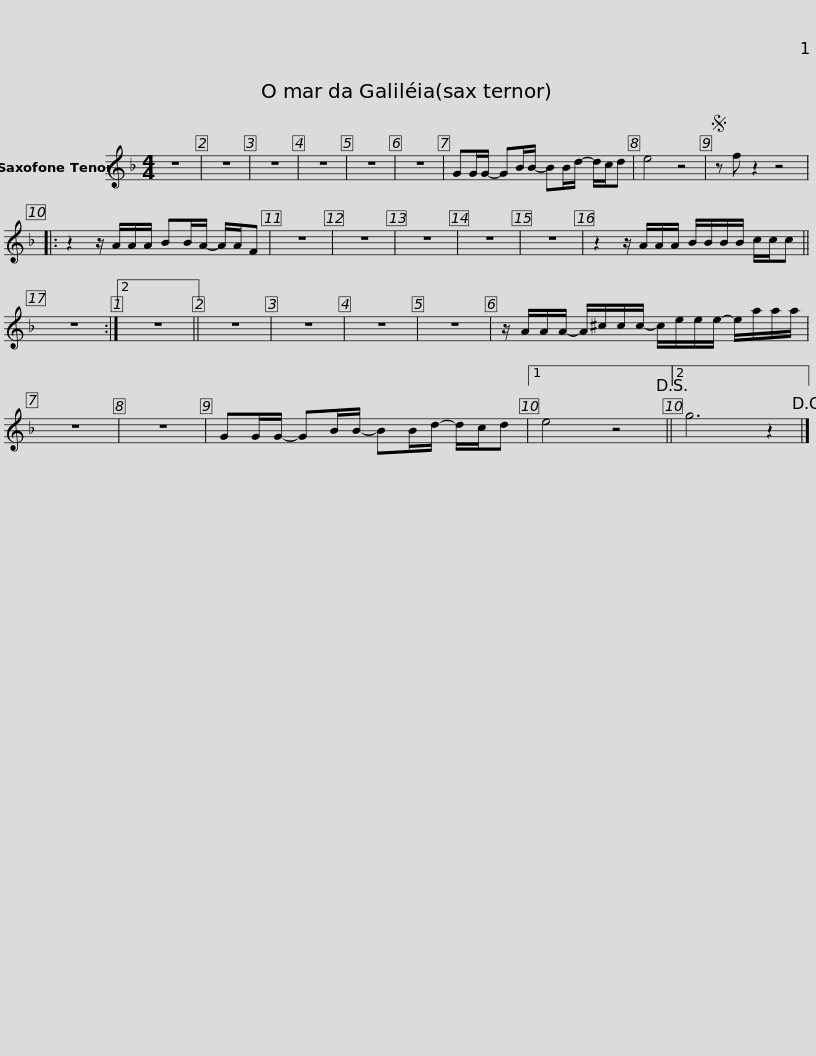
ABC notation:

X:1
L:1/8
M:4/4
I:linebreak $
K:none
V:1 treble transpose=-14
V:1
[K:F] z8 | z8 | z8 | z8 | z8 | %5
 z8 | GG/G/- GB/B/- BB/d/- d/c/d | e4 z4 |S z f z2 z4 |: z2 z/ A/A/A/ BB/A/- A/A/F | %10
 z8 | z8 | z8 | z8 | z8 |$ %15
 z2 z/ A/A/A/ B/B/B/B/ c/c/c || z8 :|2 z8 || z8 | z8 | %20
 z8 | z8 | z/ A/A/A/- A/^c/c/c/- c/e/e/e/- e/a/a/a/ | z8 | z8 |$ %25
 GG/G/- GB/B/- BB/d/- d/c/d |1 e4 z4!D.S.! ||2 g6 z2!D.C.! |] %28
